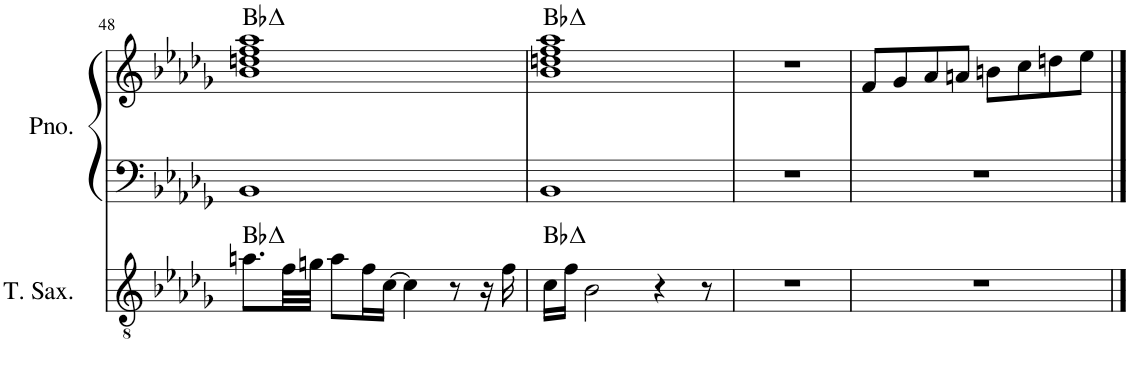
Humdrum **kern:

**kern	**harte	**kern	**kern	**harte
*part2	*part2	*part1	*part1	*part1
*staff3	*	*staff2	*staff1	*
*I"Tenor Saxophone	*	*I"Piano	*	*
*I'T. Sax.	*	*I'Pno.	*	*
!!LO:PB:g=z
*clefGv2	*	*clefF4	*clefG2	*
*ITrd8c14	*	*	*	*
*k[b-e-a-d-g-]	*	*k[b-e-a-d-g-]	*k[b-e-a-d-g-]	*
*M4/4	*	*M4/4	*M4/4	*
=48	=48	=48	=48	=48
8.an\L	Bb:maj	1BB-	1b- 1ddn 1ff 1aa-	Bb:maj
32f\LL	.	.	.	.
32gn\JJJ	.	.	.	.
8a\L	.	.	.	.
16f\L	.	.	.	.
[16c\JJ	.	.	.	.
4c\]	.	.	.	.
8r	.	.	.	.
16r	.	.	.	.
16f\	.	.	.	.
=49	=49	=49	=49	=49
16c\LL	Bb:maj	1BB-	1b- 1ddn 1ff 1aa-	Bb:maj
16f\JJ	.	.	.	.
2B-\	.	.	.	.
4r	.	.	.	.
8r	.	.	.	.
=50	=50	=50	=50	=50
1r	.	1r	1r	.
=51	=51	=51	=51	=51
1r	.	1r	8f/L	.
.	.	.	8g-/	.
.	.	.	8a-/	.
.	.	.	8an/J	.
.	.	.	8bn\L	.
.	.	.	8cc\	.
.	.	.	8ddn\	.
.	.	.	8ee-\J	.
==	==	==	==	==
*-	*-	*-	*-	*-
